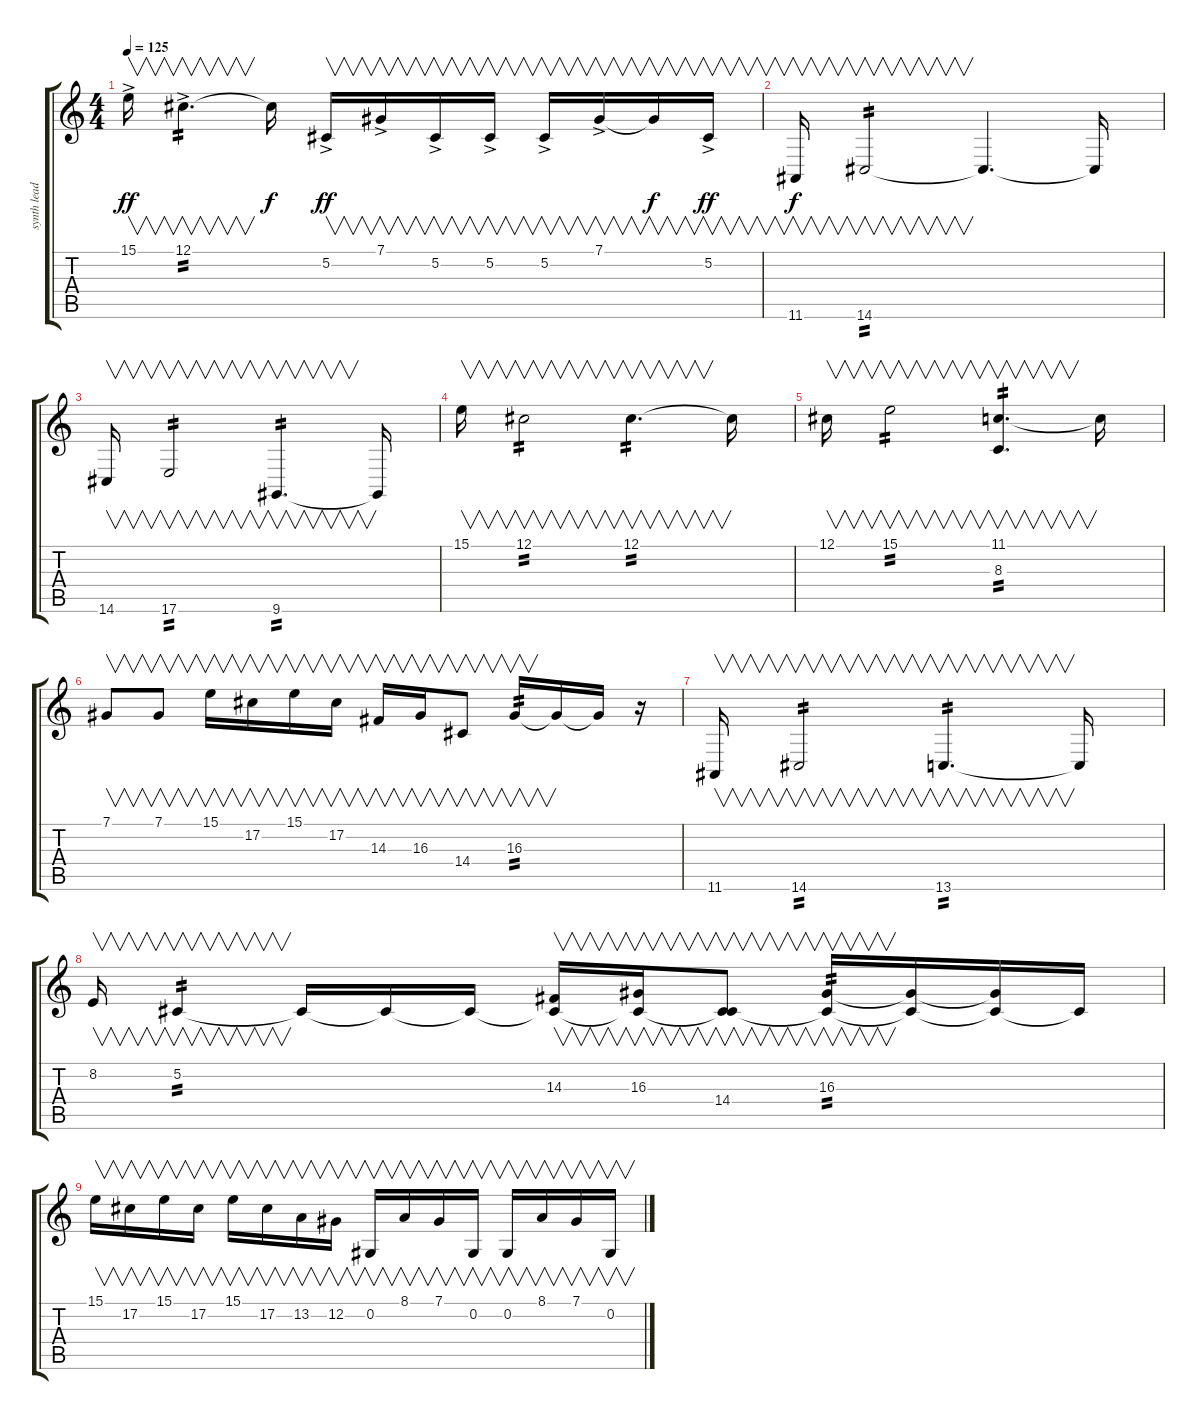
\track ("synth lead 2" "synth lead") {instrument lead2sawtooth}
\staff {score tabs}
\tuning (Db4 Ab3 E3 B2 Gb2 B1) {hide}
\ts (4 4)
\tempo 125
\clef g2
\ks c
15.1{ac}.16{v dy ff} 12.1{ac}.4{v d tp 2} 12.1{t}.16{dy f} 5.2{ac}.16{v dy ff} 7.1{ac}.16{v} 5.2{ac}.16{v} 5.2{ac}.16{v} 5.2{ac}.16{v} 7.1{ac}.16{v} 7.1{t}.16{v dy f} 5.2{ac}.16{v dy ff} |
11.6.16{v dy f} 14.6.2{v tp 2} 14.6{t}.4{d} 14.6{t}.16 |
14.6.16{v} 17.6.2{v tp 2} 9.6.4{v d tp 2} 9.6{t}.16 |
15.1.16{v} 12.1.2{v tp 2} 12.1.4{v d tp 2} 12.1{t}.16 |
12.1.16{v} 15.1.2{v tp 2} (11.1 8.3).4{v d tp 2} 11.1{t}.16 |
7.1.8{v} 7.1.8{v} 15.1.16{v} 17.2.16{v} 15.1.16{v} 17.2.16{v} 14.3.16{v} 16.3.16{v} 14.4.8{v} 16.3.16{v tp 2} 16.3{t}.16 16.3{t}.16 r.16 |
11.6.16{v} 14.6.2{v tp 2} 13.6.4{v d tp 2} 13.6{t}.16 |
8.2.16{v} 5.2.4{v tp 2} 5.2{t}.16 5.2{t}.16 5.2{t}.16 (5.2{t} 14.3).16{v} (5.2{t} 16.3).16{v} (5.2{t} 14.4).8{v} (5.2{t} 16.3).16{v tp 2} (5.2{t} 16.3{t}).16 (5.2{t} 16.3{t}).16 5.2{t}.16 |
15.1.16{v} 17.2.16{v} 15.1.16{v} 17.2.16{v} 15.1.16{v} 17.2.16{v} 13.2.16{v} 12.2.16{v} 0.2.16{v} 8.1.16{v} 7.1.16{v} 0.2.16{v} 0.2.16{v} 8.1.16{v} 7.1.16{v} 0.2.16{v}
